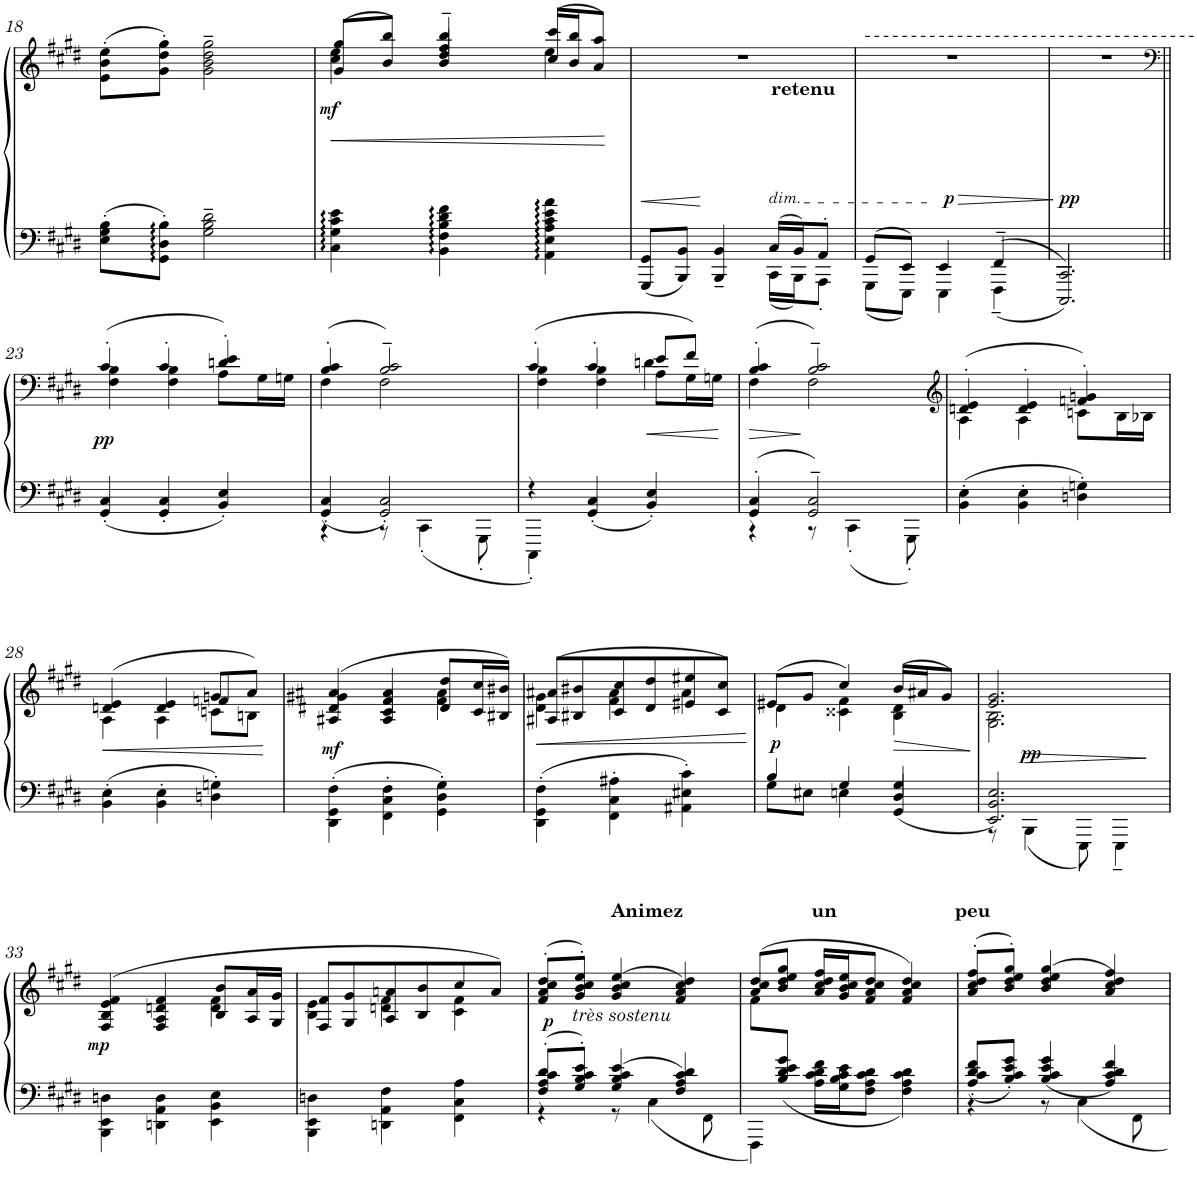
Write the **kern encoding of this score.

**kern	**kern	**dynam
*part1	*part1	*part1
*staff2	*staff1	*staff1/2
*I"Piano	*	*
*I'Pno.	*	*
!!LO:PB:g=z
*clefF4	*clefG2	*
*k[f#c#g#d#]	*k[f#c#g#d#]	*
*M3/4	*M3/4	*
=18	=18	=18
*^	*^	*
8E\'> 8G#\'> 8B\'>L	16.ryy	(8e\' 8b\' 8ee\'L	2ryy	.
.	64GG#!LLLL	.	.	.
.	64D#!JJJJ	.	.	.
8GG#\'> 8D#\'> 8B\'>J	8ryy	8g#\' 8dd#\' 8gg#\'J)	.	.
2G#\~ 2B\~ 2d#\~	4..ryy	2g#\~ 2b\~ 2dd#\~ 2gg#\~	.	.
.	.	.	8.ryy	.
*	*Xtuplet	*	*	*
!	!	!	!	!LO:DY:b
.	48C#!LLL	.	16ryy	mf
.	48G#!	.	.	.
.	48c#!JJJ	.	.	.
=19	=19	=19	=19	=19
!	!	!	!	!LO:HP:b
*v	*v	*	*	*
8.C#\ 8.G#\ 8.c#\ 8.e\	(8g#/ 8gg#/L	4cc#\ 4ee\	<
.	8b/ 8bb/J)	.	.
64BB!LLLL	.	.	.
64F#!	.	.	.
64B!	.	.	.
64d#!JJJJ	.	.	.
8.BB\ 8.F#\ 8.B\ 8.d#\ 8.f#\	4b/~ 4bb/~	4dd#/ 4ff#/	.
80AA!LLLL	.	.	.
80E!	.	.	.
80A!	.	.	.
80c#!	.	.	.
80e!JJJJ	.	.	.
4AA\ 4E\ 4A\ 4c#\ 4e\ 4a\	(16cc#/ 16ccc#/LL	4ee\	.
.	16b/ 16bb/J	.	.
.	8a/ 8aa/J)	.	.
*	*v	*v	*
.	.	[
=20	=20	=20
*^	*	*
8GGG#/ 8GG#/L	2ryy	2.r	.
8BBB/ 8BB/J	.	.	.
4BBB/~< 4BB/~<	.	.	.
!LO:TX:a:B:t=retenu	!	!	!
!LO:TX:a:i:t=dim.	!	!	!
16C#/LL	16CC#\LL	.	.
16BB/J	16BBB\J	.	.
8AA'/J	8AAA'\J	.	.
=21	=21	=21	=21
8GG#/L	8GGG#\L	2.r	.
8EE/J	8EEE\J	.	.
!	!	!	!LO:DY:a=2
4EE/	4EEE\	.	p
4FF#~/	4FFF#~\	.	.
=22	=22	=22	=22
!	!	!	!LO:DY:a=2
2.CC#/	2.CCC#/	2.r	pp
*v	*v	*	*
!!LO:LB:g=z
=23||	=23||	=23||
*	*clefF4	*
*^	*^	*
!	!	!	!	!LO:DY:b
*v	*v	*	*	*
4GG#/' 4C#/'	(4c#'/	4F#\ 4B\	pp
4GG#/' 4C#/'	4c#'/	4F#\ 4B\	.
4BB/' 4E/'	4dn/' 4e/')	8A\L	.
.	.	16G#\L	.
.	.	16Gn\JJ	.
=24	=24	=24	=24
*^	*	*	*
4GG#/'< 4C#/'<	4r	(4B/' 4c#/'	4F#\	.
2GG#/'< 2C#/'<	8r	2B/~ 2c#/~)	2F#\	.
.	4CC#'\	.	.	.
.	8GGG#'\	.	.	.
=25	=25	=25	=25	=25
*	*	*	*^	*
4r	4CCC#'\	(4c#'/	4F#\ 4B\	2ryy	.
4GG#/'< 4C#/'<	2ryy	4c#'/	4F#\ 4B\	.	.
!	!	!	!	!	!LO:HP:b
4BB/'< 4E/'<	.	8e/L	8A\L	4dn\	<
.	.	8f#/J)	16G#\L	.	.
.	.	.	16Gn\JJ	.	.
*v	*v	*	*	*	*
*	*v	*v	*v	*
.	.	[
=26	=26	=26
*^	*	*
!	!	!	!LO:HP:b
*	*	*^	*
4GG#/'> 4C#/'>	4r	(4B/' 4c#/'	4F#\	>
2GG#/~ 2C#/~	8r	2B/~ 2c#/~)	2F#\	]
.	4CC#'\	.	.	.
.	8GGG#'\	.	.	.
*v	*v	*	*	*
=27	=27	=27	=27
*	*clefG2	*	*
4BB\' 4E\'	(4dn/' 4e/'	4A\	.
4BB\' 4E\'	4d/' 4e/'	4A\	.
4Dn\' 4Gn\'	4fn/' 4gn/')	8cn\L	.
.	.	16B\L	.
.	.	16B-X\JJ	.
!!LO:LB:g=z
=28	=28	=28	=28
!	!	!	!LO:HP:b
*	*	*^	*
4BB\' 4E\'	(4dn/ 4e/	4A\	2ryy	<
4BB\' 4E\'	4d/ 4e/	4A\	.	.
4Dn\' 4Gn\'	8gn/L	8cn\L	4fn/	.
.	8a/J)	8Bn\J	.	.
*	*v	*v	*v	*
.	.	[
=29	=29	=29
*	*^	*
!	!	!	!LO:DY:a=2
4DD#\' 4GG#\' 4F#\'	(4d#X/ 4g#X/ 4a#X/	4A#X/	mf
4FF#\' 4C#\' 4F#\'	4c#/ 4f#/ 4a#/	4A#/	.
4GG#\' 4D#\' 4G#\'	8d#/ 8dd#/L	4f#\ 4a#\	.
.	16c#/ 16cc#/L	.	.
.	16B#X/ 16b#X/JJ)	.	.
=30	=30	=30	=30
!	!	!	!LO:HP:b
4DD#\' 4GG#\' 4F#\'	(8A#X/ 8a#X/L	4d#\ 4g#\	<
.	8B#X/ 8b#X/	.	.
4FF#\' 4C#\' 4A#X\'	8c#/ 8cc#/	4f#\ 4a#\	.
.	8d#/ 8dd#/	.	.
4AA#X\' 4E#X\' 4c#\'	8e#X/ 8ee#X/	4a#\	.
.	8c#/ 8cc#/J)	.	.
*	*v	*v	*
.	.	[
=31	=31	=31
*^	*^	*
!	!	!	!	!LO:DY:b
4B/	8G#\L	(8e#X/L	4d#\	p
.	8E#X\J	8g#/J	.	.
4G#/	4En\	4cc#/)	4c##X\ 4f#\	.
!	!	!	!	!LO:HP:b
4GG#/ 4G#/	4D#/	(16b/LL	4B\ 4d#\	>
.	.	16a#X/J	.	.
.	.	8g#/J)	.	.
*v	*v	*	*	*
*	*v	*v	*
.	.	]
=32	=32	=32
*^	*^	*
2.EE/ 2.BB/ 2.E/	8r	2.e/ 2.g#/	2.G#\ 2.B\	.
!	!	!	!	!LO:DY:a=2
.	4BBB\	.	.	pp
.	8EEE\	.	.	.
.	4EEE~\	.	.	.
!!LO:LB:g=z	!!
=33	=33	=33	=33	=33
!	!	!	!	!LO:DY:b
*v	*v	*	*	*
4BBB\ 4EE\ 4Dn\	(4F#/ 4B/ 4e/ 4f#/	4ryy	mp
4DDn\ 4AA\ 4D\	4F#/ 4A/ 4dn/ 4f#/	4ryy	.
4EE\ 4BB\ 4E\	8B/ 8b/L	4d\ 4f#\	.
.	16A/ 16a/L	.	.
.	16G#/ 16g#/JJ	.	.
=34	=34	=34	=34
4BBB\ 4EE\ 4Dn\	8F#/ 8f#/L	4B\ 4e\	.
.	8G#/ 8g#/	.	.
4DDn\ 4AA\ 4F#\	8A/ 8an/	4dn\ 4f#\	.
.	8B/ 8b/	.	.
4FF#\ 4C#\ 4A\	8cc#/	4c#\ 4f#\	.
.	8a/J)	.	.
*	*v	*v	*
=35	=35	=35
*^	*	*
!	!	!	!LO:DY:b
8F#/'> 8A/'> 8c#/'> 8d#/'>L	4r	(>8f#/'> 8a/'> 8cc#/'> 8dd#/'>L	p
!	!	!LO:TX:b:i:t=très sostenu	!
8G#/'> 8B/'> 8c#/'> 8e/'>J	.	8g#/'> 8b/'> 8cc#/'> 8ee/'>J)	.
!	!	!LO:TX:a:B:t=Animez                        un                      peu	!
4G#/ 4B/ 4c#/ 4e/	8r	(>4g#/ 4b/ 4cc#/ 4ee/	.
.	4C#\	.	.
4F#/ 4A/ 4c#/ 4d#/	.	4f#/ 4a/ 4cc#/ 4dd#/)	.
.	8FF#\	.	.
=36	=36	=36	=36
*	*	*^	*
8ryy	4FFF#\	(>8a/ 8cc#/ 8dd#/L	8f#\L	.
8B/ 8d#/ 8e/ 8g#/J	.	8b/ 8dd#/ 8ee/ 8gg#/J	2ryy	.
16A\ 16c#\ 16d#\ 16f#\LL	2ryy	16a/ 16cc#/ 16dd#/ 16ff#/LL	.	.
16G#\ 16B\ 16c#\ 16e\J	.	16g#/ 16b/ 16cc#/ 16ee/J	.	.
8F#\ 8A\ 8c#\ 8d#\J	.	8f#/ 8a/ 8cc#/ 8dd#/J	.	.
4F#\ 4A\ 4c#\ 4d#\	.	4f#/ 4a/ 4cc#/ 4dd#/)	.	.
.	.	.	8ryy	.
*	*	*v	*v	*
=37	=37	=37	=37
8A/'< 8c#/'< 8d#/'< 8f#/'<L	4r	(>8a/'> 8cc#/'> 8dd#/'> 8ff#/'>L	.
8B/'< 8c#/'< 8e/'< 8g#/'<J	.	8b/'> 8dd#/'> 8ee/'> 8gg#/'>J)	.
4B/ 4c#/ 4e/ 4g#/	8r	(>4b/ 4dd#/ 4ee/ 4gg#/	.
.	4C#\	.	.
4A/ 4c#/ 4d#/ 4f#/	.	4a/ 4cc#/ 4dd#/ 4ff#/)	.
.	8FF#\	.	.
*v	*v	*	*
=	=	=
*-	*-	*-
